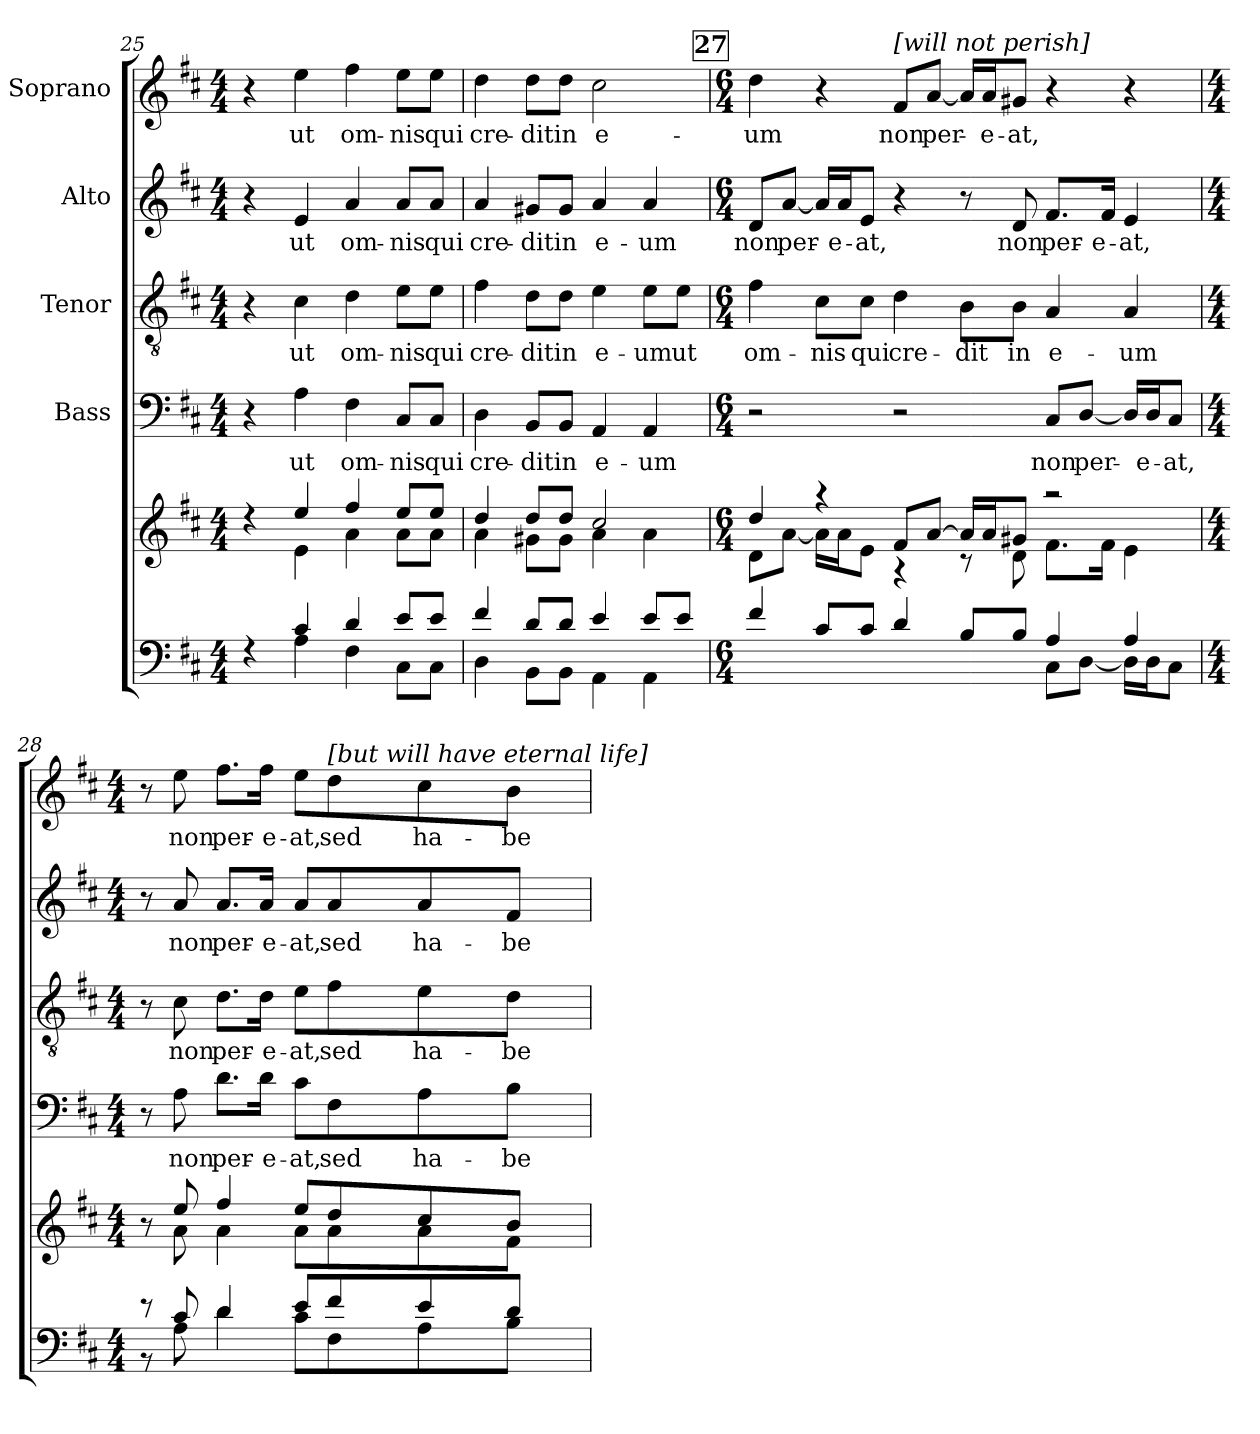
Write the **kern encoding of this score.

**kern	**kern	**kern	**text	**kern	**text	**kern	**text	**kern	**text
*part5	*part5	*part4	*part4	*part3	*part3	*part2	*part2	*part1	*part1
*staff6	*staff5	*staff4	*staff4	*staff3	*staff3	*staff2	*staff2	*staff1	*staff1
*	*	*I"Bass	*	*I"Tenor	*	*I"Alto	*	*I"Soprano	*
*clefF4	*clefG2	*clefF4	*	*clefGv2	*	*clefG2	*	*clefG2	*
*k[f#c#]	*k[f#c#]	*k[f#c#]	*	*k[f#c#]	*	*k[f#c#]	*	*k[f#c#]	*
*D:	*D:	*D:	*	*D:	*	*D:	*	*D:	*
*M4/4	*M4/4	*M4/4	*	*M4/4	*	*M4/4	*	*M4/4	*
=25	=25	=25	=25	=25	=25	=25	=25	=25	=25
*^	*^	*	*	*	*	*	*	*	*
4rE	4ryy	4rcc	4ryy	4r	.	4r	.	4r	.	4r	.
4c#/	4A\	4ee/	4e\	4A\	ut	4c#\	ut	4e/	ut	4ee\	ut
4d/	4F#\	4ff#/	4a\	4F#\	om-	4d\	om-	4a/	om-	4ff#\	om-
8e/L	8C#\L	8ee/L	8a\L	8C#/L	-nis	8e\L	-nis	8a/L	-nis	8ee\L	-nis
8e/J	8C#\J	8ee/J	8a\J	8C#/J	qui	8e\J	qui	8a/J	qui	8ee\J	qui
=26	=26	=26	=26	=26	=26	=26	=26	=26	=26	=26	=26
4f#/	4D\	4dd/	4a\	4D\	cre-	4f#\	cre-	4a/	cre-	4dd\	cre-
8d/L	8BB\L	8dd/L	8g#X\L	8BB/L	-dit	8d\L	-dit	8g#X/L	-dit	8dd\L	-dit
8d/J	8BB\J	8dd/J	8g#\J	8BB/J	in	8d\J	in	8g#/J	in	8dd\J	in
4e/	4AA\	2cc#/	4a\	4AA/	e-	4e\	e-	4a/	e-	2cc#\	e-
8e/L	4AA\	.	4a\	4AA/	-um	8e\L	-um	4a/	-um	.	.
8e/J	.	.	.	.	.	8e\J	ut	.	.	.	.
!!LO:LB:g=z
!!LO:REH:place=s1:a:B:fs=10.2:t=27
=27	=27	=27	=27	=27	=27	=27	=27	=27	=27	=27	=27
*M6/4	*	*M6/4	*	*M6/4	*	*M6/4	*	*M6/4	*	*M6/4	*
4f#/	4ryy	4dd/	8d\L	2r	.	4f#\	om-	8d/L	non	4dd\	-um
.	.	.	[<8a\J	.	.	.	.	[8a/J	per-	.	.
8c#/L	4ryy	4raa	16a\LL]	.	.	8c#\L	-nis	16a/LL]	.	4r	.
.	.	.	16a\J	.	.	.	.	16a/J	-e-	.	.
8c#/J	.	.	8e\J	.	.	8c#\J	qui	8e/J	-at,	.	.
!	!	!	!	!	!	!	!	!	!	!LO:TX:a:t=[will not perish]	!
4d/	4ryy	8f#/L	4rA	2r	.	4d\	cre-	4r	.	8f#/L	non
.	.	[>8a/J	.	.	.	.	.	.	.	[8a/J	per-
8B/L	4ryy	16a/LL]	8rc	.	.	8B\L	-dit	8r	.	16a/LL]	.
.	.	16a/J	.	.	.	.	.	.	.	16a/J	-e-
8B/J	.	8g#X/J	8d\	.	.	8B\J	in	8d/	non	8g#X/J	-at,
4A/	8C#\L	2raa	8.f#\L	8C#/L	non	4A/	e-	8.f#/L	per-	4r	.
.	[<8D\J	.	.	[8D/J	per-	.	.	.	.	.	.
.	.	.	16f#\Jk	.	.	.	.	16f#/Jk	-e-	.	.
4A/	16D\LL]	.	4e\	16D/LL]	.	4A/	-um	4e/	-at,	4r	.
.	16D\J	.	.	16D/J	-e-	.	.	.	.	.	.
.	8C#\J	.	.	8C#/J	-at,	.	.	.	.	.	.
=28	=28	=28	=28	=28	=28	=28	=28	=28	=28	=28	=28
*M4/4	*	*M4/4	*	*M4/4	*	*M4/4	*	*M4/4	*	*M4/4	*
8r	8r	8r	8ryy	8r	.	8r	.	8r	.	8r	.
8c#/	8A\	8ee/	8a\	8A\	non	8c#\	non	8a/	non	8ee\	non
4d/	4d\	4ff#/	4a\	8.d\L	per-	8.d\L	per-	8.a/L	per-	8.ff#\L	per-
.	.	.	.	16d\Jk	-e-	16d\Jk	-e-	16a/Jk	-e-	16ff#\Jk	-e-
8e/L	8c#\L	8ee/L	8a\L	8c#\L	-at,	8e\L	-at,	8a/L	-at,	8ee\L	-at,
!	!	!	!	!	!	!	!	!	!	!LO:TX:a:t=[but will have  eternal life]	!
8f#/	8F#\	8dd/	8a\	8F#\	sed	8f#\	sed	8a/	sed	8dd\	sed
8e/	8A\	8cc#/	8a\	8A\	ha-	8e\	ha-	8a/	ha-	8cc#\	ha-
8d/J	8B\J	8b/J	8f#\J	8B\J	-be-	8d\J	-be-	8f#/J	-be-	8b\J	-be-
*v	*v	*	*	*	*	*	*	*	*	*	*
*	*v	*v	*	*	*	*	*	*	*	*
=	=	=	=	=	=	=	=	=	=
*-	*-	*-	*-	*-	*-	*-	*-	*-	*-
